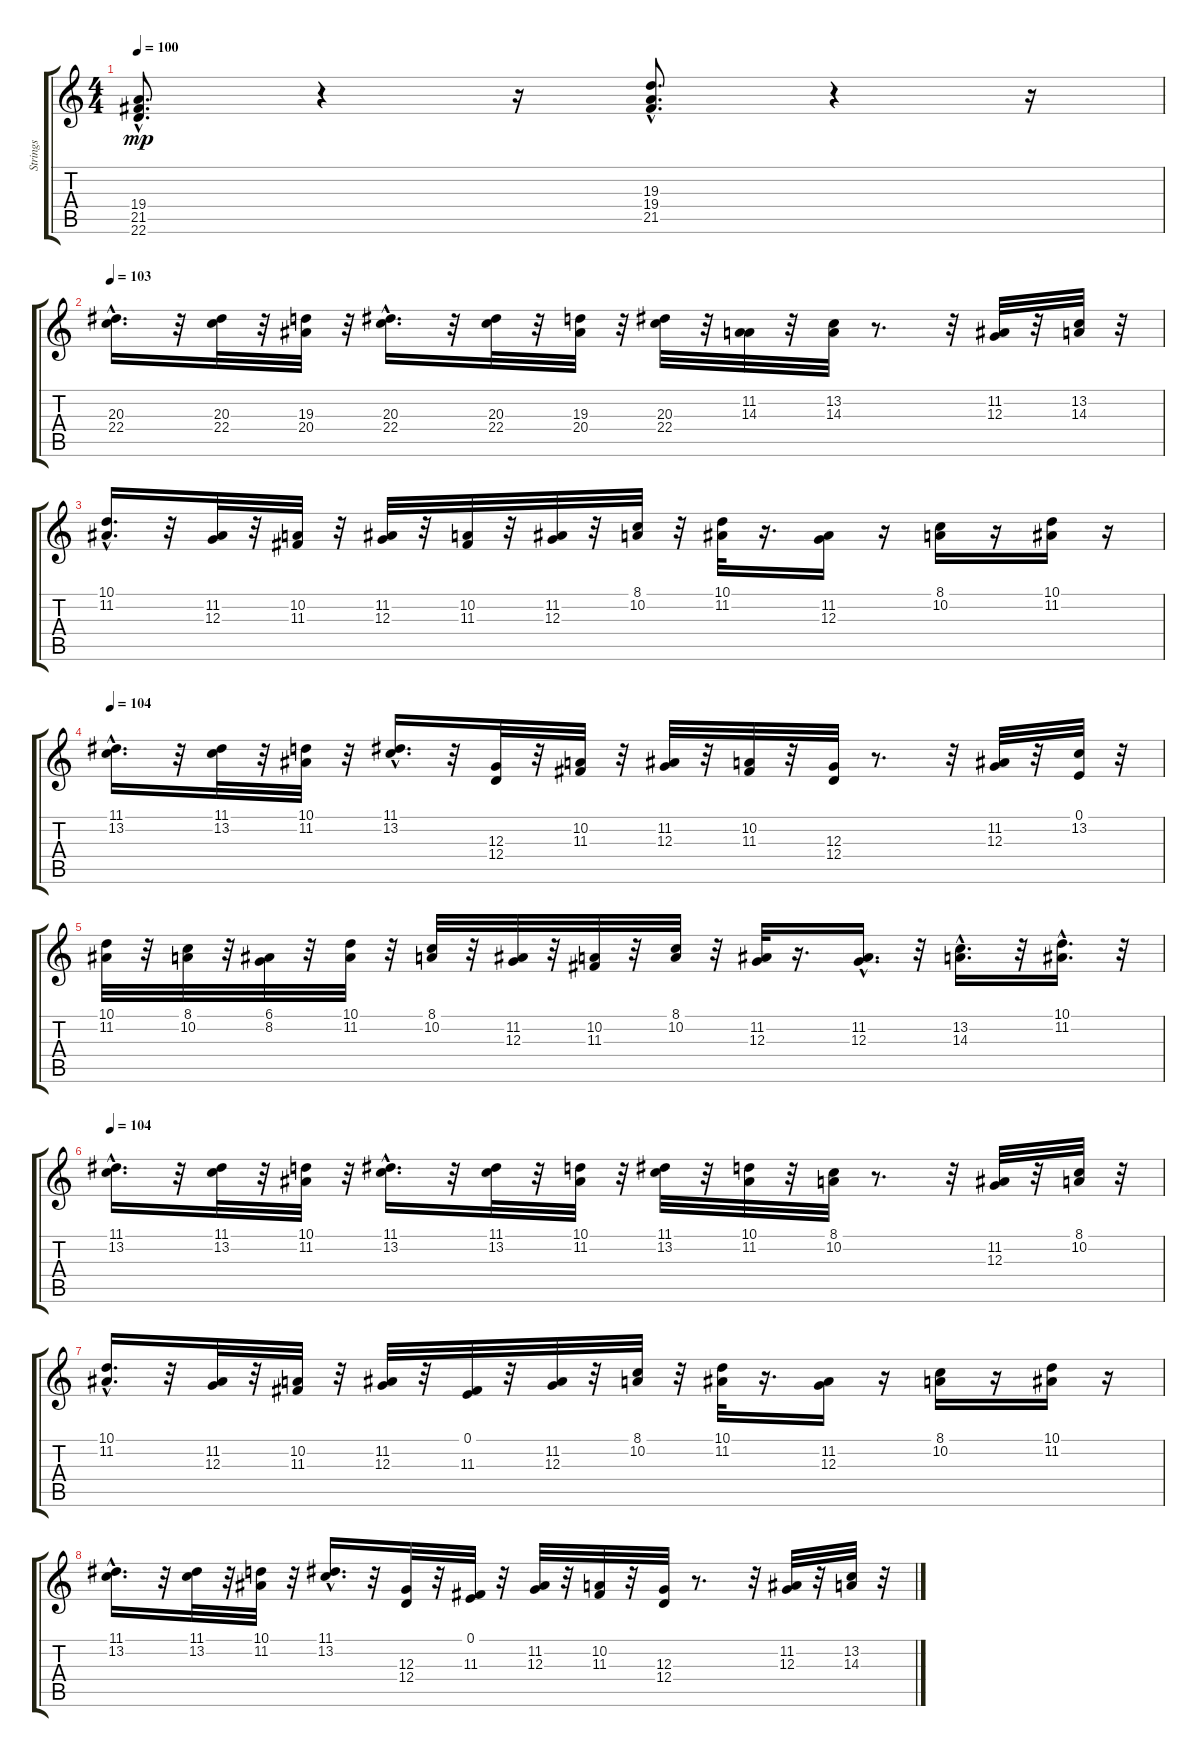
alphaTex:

\track ("Strings" "Strings") {instrument stringensemble1}
\staff {score tabs}
\tuning (E4 B3 G3 D3 A2 E2) {hide}
\ts (4 4)
\tempo 100
\clef g2
\ks c
(19.4{hac} 21.5{hac} 22.6{hac}).8{d dy mp} r.4 r.16 (19.3{hac} 19.4{hac} 21.5{hac}).8{d} r.4 r.16 |
\tempo 103
(20.3{hac} 22.4{hac}).16{d} r.32 (20.3 22.4).32 r.32 (19.3 20.4).32 r.32 (20.3{hac} 22.4{hac}).16{d} r.32 (20.3 22.4).32 r.32 (19.3 20.4).32 r.32 (20.3 22.4).32 r.32 (11.2 14.3).32 r.32 (13.2 14.3).32 r.8{d} r.32 (11.2 12.3).32 r.32 (13.2 14.3).32 r.32 |
(10.1{hac} 11.2{hac}).16{d} r.32 (11.2 12.3).32 r.32 (10.2 11.3).32 r.32 (11.2 12.3).32 r.32 (10.2 11.3).32 r.32 (11.2 12.3).32 r.32 (8.1 10.2).32 r.32 (10.1 11.2).32 r.16{d} (11.2 12.3).16 r.16 (8.1 10.2).16 r.16 (10.1 11.2).16 r.16 |
\tempo 104
(11.1{hac} 13.2{hac}).16{d} r.32 (11.1 13.2).32 r.32 (10.1 11.2).32 r.32 (11.1{hac} 13.2{hac}).16{d} r.32 (12.3 12.4).32 r.32 (10.2 11.3).32 r.32 (11.2 12.3).32 r.32 (10.2 11.3).32 r.32 (12.3 12.4).32 r.8{d} r.32 (11.2 12.3).32 r.32 (0.1 13.2).32 r.32 |
(10.1 11.2).32 r.32 (8.1 10.2).32 r.32 (6.1 8.2).32 r.32 (10.1 11.2).32 r.32 (8.1 10.2).32 r.32 (11.2 12.3).32 r.32 (10.2 11.3).32 r.32 (8.1 10.2).32 r.32 (11.2 12.3).32 r.16{d} (11.2{hac} 12.3{hac}).16{d} r.32 (13.2{hac} 14.3{hac}).16{d} r.32 (10.1{hac} 11.2{hac}).16{d} r.32 |
\tempo 104
(11.1{hac} 13.2{hac}).16{d} r.32 (11.1 13.2).32 r.32 (10.1 11.2).32 r.32 (11.1{hac} 13.2{hac}).16{d} r.32 (11.1 13.2).32 r.32 (10.1 11.2).32 r.32 (11.1 13.2).32 r.32 (10.1 11.2).32 r.32 (8.1 10.2).32 r.8{d} r.32 (11.2 12.3).32 r.32 (8.1 10.2).32 r.32 |
(10.1{hac} 11.2{hac}).16{d} r.32 (11.2 12.3).32 r.32 (10.2 11.3).32 r.32 (11.2 12.3).32 r.32 (0.1 11.3).32 r.32 (11.2 12.3).32 r.32 (8.1 10.2).32 r.32 (10.1 11.2).32 r.16{d} (11.2 12.3).16 r.16 (8.1 10.2).16 r.16 (10.1 11.2).16 r.16 |
(11.1{hac} 13.2{hac}).16{d} r.32 (11.1 13.2).32 r.32 (10.1 11.2).32 r.32 (11.1{hac} 13.2{hac}).16{d} r.32 (12.3 12.4).32 r.32 (0.1 11.3).32 r.32 (11.2 12.3).32 r.32 (10.2 11.3).32 r.32 (12.3 12.4).32 r.8{d} r.32 (11.2 12.3).32 r.32 (13.2 14.3).32 r.32
